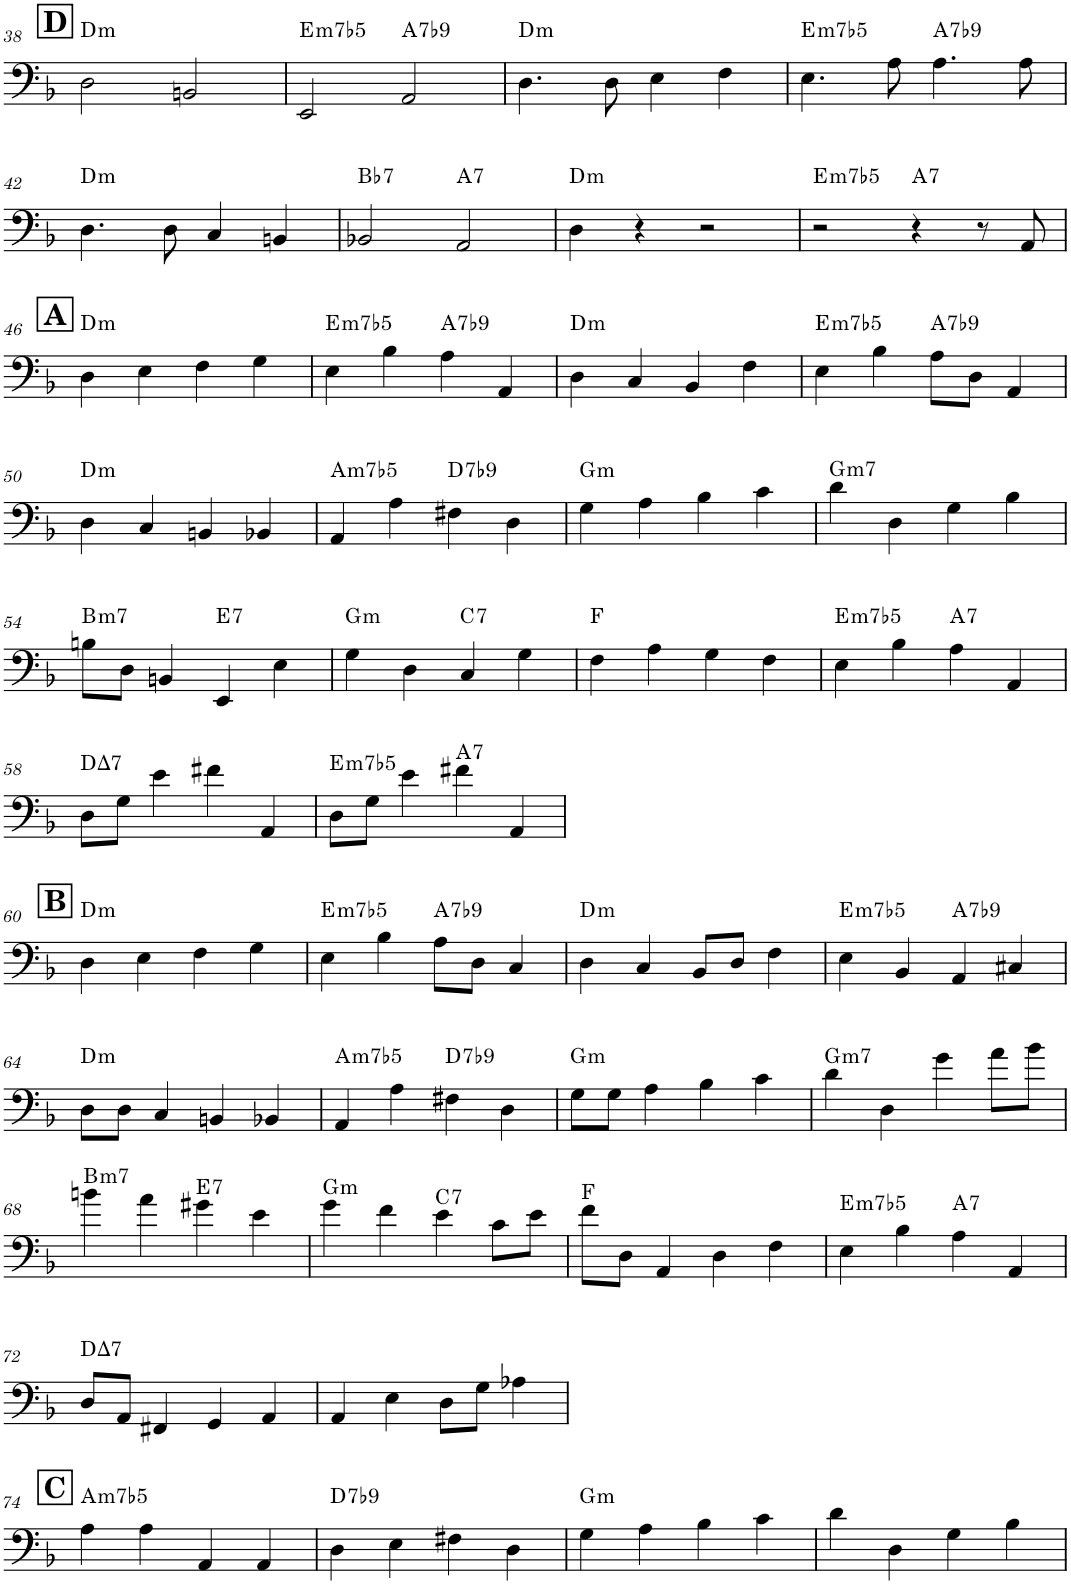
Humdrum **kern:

**kern	**harte
*part1	*part1
*staff1	*
*I"Bass Guitar	*
*I'B. Guit.	*
!!LO:PB:g=z
*clefF4	*
*Trd7c12	*
*k[b-]	*
*M4/4	*
!!LO:REH:place=s1:a:B:cj:fs=14:t=D
=38	=38
!	!LO:H:kt=m
2D\	D:min
2BBn/	.
=39	=39
!	!LO:H:kt=m7b5
2EE/	E:hdim7
!	!LO:H:kt=7
2AA/	A:7(b9)
=40	=40
!	!LO:H:kt=m
4.D\	D:min
8D\	.
4E\	.
4F\	.
=41	=41
!	!LO:H:kt=m7b5
4.E\	E:hdim7
8A\	.
!	!LO:H:kt=7
4.A\	A:7(b9)
8A\	.
!!LO:LB:g=z
=42	=42
!	!LO:H:kt=m
4.D\	D:min
8D\	.
4C/	.
4BBn/	.
=43	=43
!	!LO:H:kt=7
2BB-X/	Bb:7
!	!LO:H:kt=7
2AA/	A:7
=44	=44
!	!LO:H:kt=m
4D\	D:min
4r	.
2r	.
=45	=45
!	!LO:H:kt=m7b5
2r	E:hdim7
!	!LO:H:kt=7
4r	A:7
8r	.
8AA/	.
!!LO:LB:g=z
!!LO:REH:place=s1:a:B:cj:fs=14:t=A
=46	=46
!	!LO:H:kt=m
4D\	D:min
4E\	.
4F\	.
4G\	.
=47	=47
!	!LO:H:kt=m7b5
4E\	E:hdim7
4B-\	.
!	!LO:H:kt=7
4A\	A:7(b9)
4AA/	.
=48	=48
!	!LO:H:kt=m
4D\	D:min
4C/	.
4BB-/	.
4F\	.
=49	=49
!	!LO:H:kt=m7b5
4E\	E:hdim7
4B-\	.
!	!LO:H:kt=7
8A\L	A:7(b9)
8D\J	.
4AA/	.
!!LO:LB:g=z
=50	=50
!	!LO:H:kt=m
4D\	D:min
4C/	.
4BBn/	.
4BB-X/	.
=51	=51
!	!LO:H:kt=m7b5
4AA/	A:hdim7
4A\	.
!	!LO:H:kt=7
4F#X\	D:7(b9)
4D\	.
=52	=52
!	!LO:H:kt=m
4G\	G:min
4A\	.
4B-\	.
4c\	.
=53	=53
!	!LO:H:kt=m7
4d\	G:min7
4D\	.
4G\	.
4B-\	.
!!LO:LB:g=z
=54	=54
!	!LO:H:kt=m7
8Bn\L	B:min7
8D\J	.
4BBn/	.
!	!LO:H:kt=7
4EE/	E:7
4E\	.
=55	=55
!	!LO:H:kt=m
4G\	G:min
4D\	.
!	!LO:H:kt=7
4C/	C:7
4G\	.
=56	=56
4F\	F:maj
4A\	.
4G\	.
4F\	.
=57	=57
!	!LO:H:kt=m7b5
4E\	E:hdim7
4B-\	.
!	!LO:H:kt=7
4A\	A:7
4AA/	.
!!LO:LB:g=z
=58	=58
!	!LO:H:kt=7
8D\L	D:maj7
8G\J	.
4e\	.
4f#X\	.
4AA/	.
=59	=59
!	!LO:H:kt=m7b5
8D\L	E:hdim7
8G\J	.
4e\	.
!	!LO:H:kt=7
4f#X\	A:7
4AA/	.
!!LO:LB:g=z
!!LO:REH:place=s1:a:B:cj:fs=14:t=B
=60	=60
!	!LO:H:kt=m
4D\	D:min
4E\	.
4F\	.
4G\	.
=61	=61
!	!LO:H:kt=m7b5
4E\	E:hdim7
4B-\	.
!	!LO:H:kt=7
8A\L	A:7(b9)
8D\J	.
4C/	.
=62	=62
!	!LO:H:kt=m
4D\	D:min
4C/	.
8BB-/L	.
8D/J	.
4F\	.
=63	=63
!	!LO:H:kt=m7b5
4E\	E:hdim7
4BB-/	.
!	!LO:H:kt=7
4AA/	A:7(b9)
4C#X/	.
!!LO:LB:g=z
=64	=64
!	!LO:H:kt=m
8D\L	D:min
8D\J	.
4C/	.
4BBn/	.
4BB-X/	.
=65	=65
!	!LO:H:kt=m7b5
4AA/	A:hdim7
4A\	.
!	!LO:H:kt=7
4F#X\	D:7(b9)
4D\	.
=66	=66
!	!LO:H:kt=m
8G\L	G:min
8G\J	.
4A\	.
4B-\	.
4c\	.
=67	=67
!	!LO:H:kt=m7
4d\	G:min7
4D\	.
4g\	.
8a\L	.
8b-\J	.
!!LO:LB:g=z
=68	=68
!	!LO:H:kt=m7
4bn\	B:min7
4a\	.
!	!LO:H:kt=7
4g#X\	E:7
4e\	.
=69	=69
!	!LO:H:kt=m
4g\	G:min
4f\	.
!	!LO:H:kt=7
4e\	C:7
8c\L	.
8e\J	.
=70	=70
8f\L	F:maj
8D\J	.
4AA/	.
4D\	.
4F\	.
=71	=71
!	!LO:H:kt=m7b5
4E\	E:hdim7
4B-\	.
!	!LO:H:kt=7
4A\	A:7
4AA/	.
!!LO:LB:g=z
=72	=72
!	!LO:H:kt=7
8D/L	D:maj7
8AA/J	.
4FF#X/	.
4GG/	.
4AA/	.
=73	=73
4AA/	.
4E\	.
8D\L	.
8G\J	.
4A-X\	.
!!LO:LB:g=z
!!LO:REH:place=s1:a:B:cj:fs=14:t=C
=74	=74
!	!LO:H:kt=m7b5
4A\	A:hdim7
4A\	.
4AA/	.
4AA/	.
=75	=75
!	!LO:H:kt=7
4D\	D:7(b9)
4E\	.
4F#X\	.
4D\	.
=76	=76
!	!LO:H:kt=m
4G\	G:min
4A\	.
4B-\	.
4c\	.
=77	=77
4d\	.
4D\	.
4G\	.
4B-\	.
=	=
*-	*-
